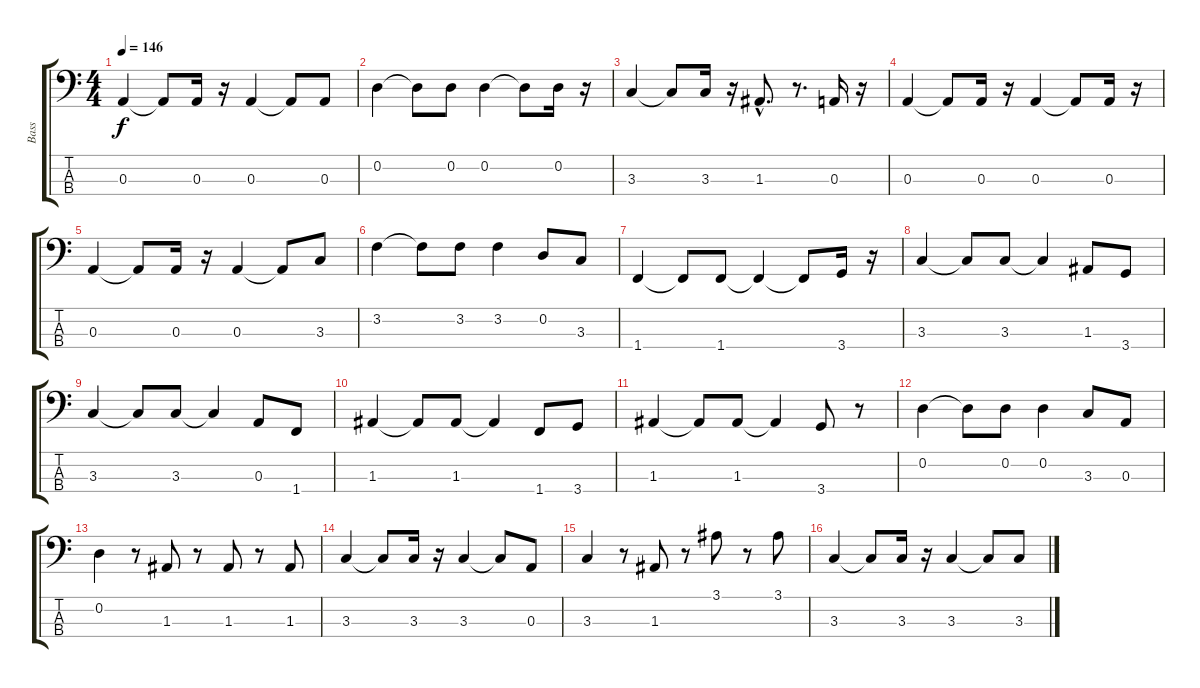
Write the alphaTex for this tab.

\track ("Bass" "Bass") {instrument electricbassfinger}
\staff {score tabs}
\tuning (G2 D2 A1 E1) {hide}
\ts (4 4)
\tempo 146
\clef f4
\ks c
0.3.4{dy f} 0.3{t}.8 0.3.16 r.16 0.3.4 0.3{t}.8 0.3.8 |
0.2.4 0.2{t}.8 0.2.8 0.2.4 0.2{t}.8 0.2.16 r.16 |
3.3.4 3.3{t}.8 3.3.16 r.16 1.3{hac}.8{d} r.8{d} 0.3.16 r.16 |
0.3.4 0.3{t}.8 0.3.16 r.16 0.3.4 0.3{t}.8 0.3.16 r.16 |
0.3.4 0.3{t}.8 0.3.16 r.16 0.3.4 0.3{t}.8 3.3.8 |
3.2.4 3.2{t}.8 3.2.8 3.2.4 0.2.8 3.3.8 |
1.4.4 1.4{t}.8 1.4.8 1.4{t}.4 1.4{t}.8 3.4.16 r.16 |
3.3.4 3.3{t}.8 3.3.8 3.3{t}.4 1.3.8 3.4.8 |
3.3.4 3.3{t}.8 3.3.8 3.3{t}.4 0.3.8 1.4.8 |
1.3.4 1.3{t}.8 1.3.8 1.3{t}.4 1.4.8 3.4.8 |
1.3.4 1.3{t}.8 1.3.8 1.3{t}.4 3.4.8 r.8 |
0.2.4 0.2{t}.8 0.2.8 0.2.4 3.3.8 0.3.8 |
0.2.4 r.8 1.3.8 r.8 1.3.8 r.8 1.3.8 |
3.3.4 3.3{t}.8 3.3.16 r.16 3.3.4 3.3{t}.8 0.3.8 |
3.3.4 r.8 1.3.8 r.8 3.1.8 r.8 3.1.8 |
3.3.4 3.3{t}.8 3.3.16 r.16 3.3.4 3.3{t}.8 3.3.8
